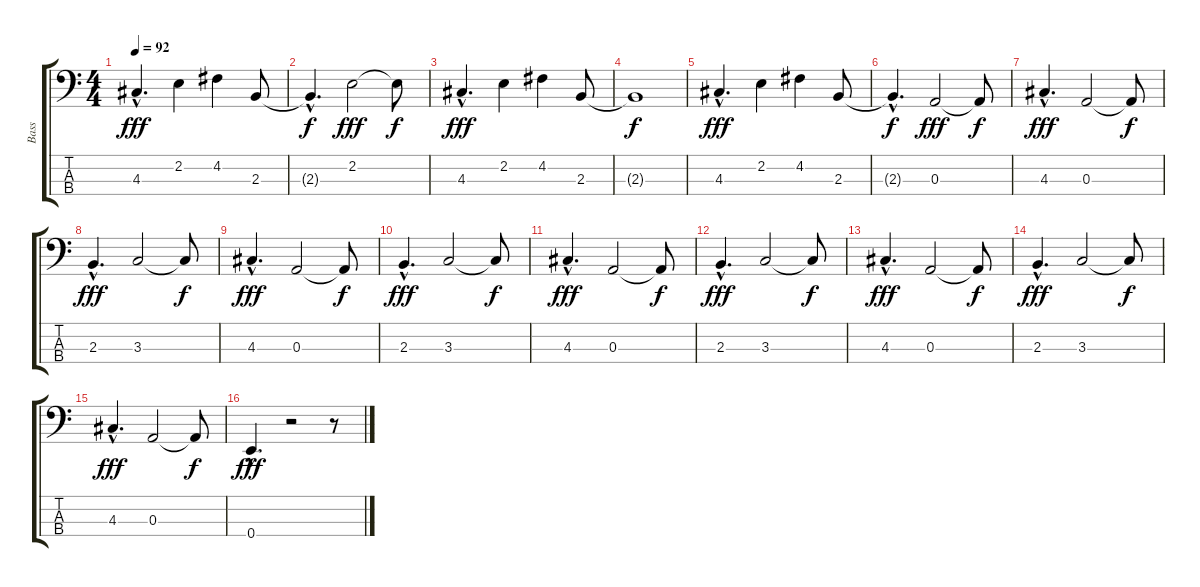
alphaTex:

\track ("Bass" "Bass") {instrument electricbassfinger}
\staff {score tabs}
\tuning (G2 D2 A1 E1) {hide}
\ts (4 4)
\tempo 92
\clef f4
\ks c
4.3{hac}.4{d dy fff} 2.2.4 4.2.4 2.3.8 |
2.3{hac t}.4{d dy f} 2.2.2{dy fff} 2.2{t}.8{dy f} |
4.3{hac}.4{d dy fff} 2.2.4 4.2.4 2.3.8 |
2.3{t}.1{dy f} |
4.3{hac}.4{d dy fff} 2.2.4 4.2.4 2.3.8 |
2.3{hac t}.4{d dy f} 0.3.2{dy fff} 0.3{t}.8{dy f} |
4.3{hac}.4{d dy fff} 0.3.2 0.3{t}.8{dy f} |
2.3{hac}.4{d dy fff} 3.3.2 3.3{t}.8{dy f} |
4.3{hac}.4{d dy fff} 0.3.2 0.3{t}.8{dy f} |
2.3{hac}.4{d dy fff} 3.3.2 3.3{t}.8{dy f} |
4.3{hac}.4{d dy fff} 0.3.2 0.3{t}.8{dy f} |
2.3{hac}.4{d dy fff} 3.3.2 3.3{t}.8{dy f} |
4.3{hac}.4{d dy fff} 0.3.2 0.3{t}.8{dy f} |
2.3{hac}.4{d dy fff} 3.3.2 3.3{t}.8{dy f} |
4.3{hac}.4{d dy fff} 0.3.2 0.3{t}.8{dy f} |
0.4{hac}.4{d dy fff} r.2 r.8
